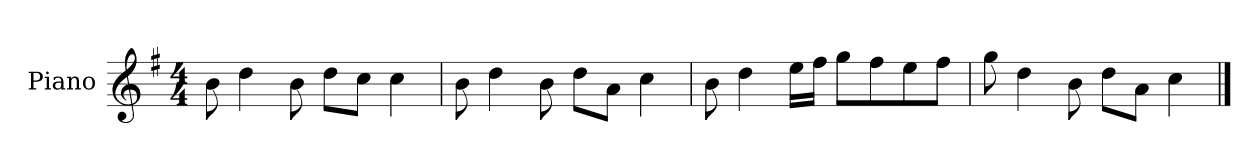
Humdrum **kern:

**kern
*part1
*staff1
*I"Piano
*I'P-no
*clefG2
*k[f#]
*M4/4
*MM90
=1
8b\
4dd\
8b\
8dd\L
8cc\J
4cc\
=2
8b\
4dd\
8b\
8dd\L
8a\J
4cc\
=3
8b\
4dd\
16ee\LL
16ff#\JJ
8gg\L
8ff#\
8ee\
8ff#\J
=4
8gg\
4dd\
8b\
8dd\L
8a\J
4cc\
==
*-
